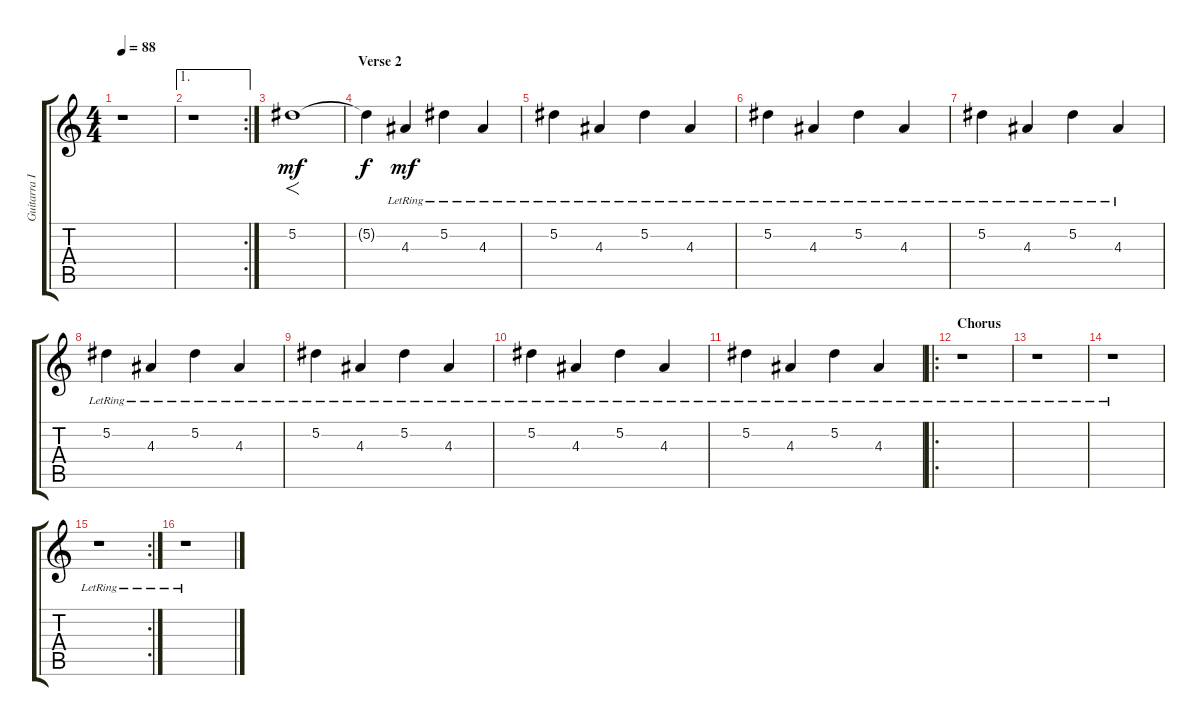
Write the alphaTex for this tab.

\track ("Guitarra II" "Guitarra I") {instrument distortionguitar}
\staff {score tabs}
\tuning (Eb4 Bb3 Gb3 Db3 Ab2 Eb2) {hide}
\ts (4 4)
\tempo 88
\clef g2
\ks c
r.1{dy mp} |
\ae 1
\rc 2
r.1 |
5.2.1{f dy mf volume 8} |
\section ("" "Verse 2")
5.2{t}.4{dy f volume 8} 4.3{lr}.4{dy mf} 5.2{lr}.4 4.3{lr}.4 |
5.2{lr}.4{volume 8} 4.3{lr}.4 5.2{lr}.4 4.3{lr}.4 |
5.2{lr}.4{volume 8} 4.3{lr}.4 5.2{lr}.4 4.3{lr}.4 |
5.2{lr}.4{volume 8} 4.3{lr}.4 5.2{lr}.4 4.3{lr}.4 |
5.2{lr}.4{volume 8} 4.3{lr}.4 5.2{lr}.4 4.3{lr}.4 |
5.2{lr}.4{volume 8} 4.3{lr}.4 5.2{lr}.4 4.3{lr}.4 |
5.2{lr}.4{volume 8} 4.3{lr}.4 5.2{lr}.4 4.3{lr}.4 |
5.2{lr}.4{volume 8} 4.3{lr}.4 5.2{lr}.4 4.3{lr}.4 |
\ro
\section ("" "Chorus")
r.1 |
r.1 |
r.1 |
\rc 2
r.1 |
r.1
